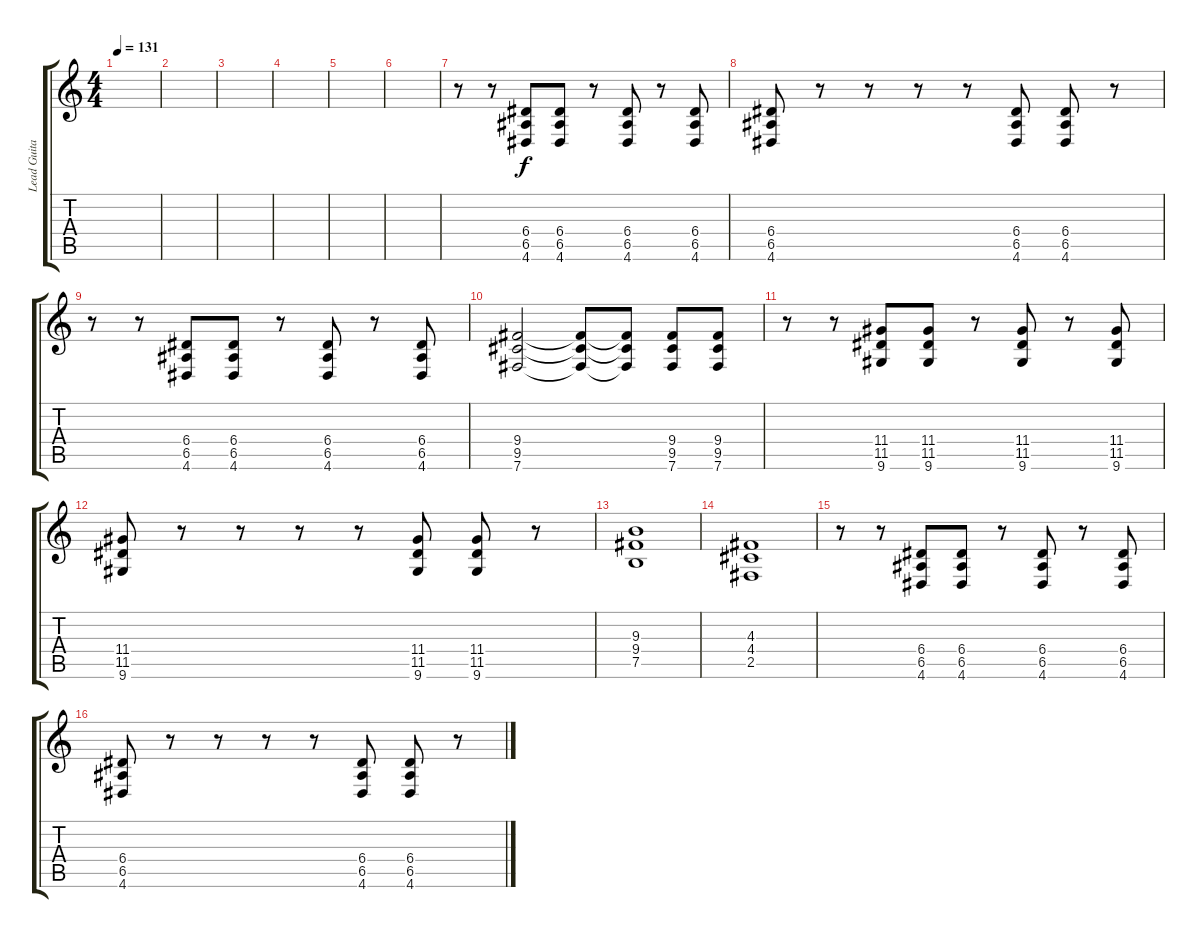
\track ("Lead Guitar, Effects" "Lead Guita") {instrument distortionguitar}
\staff {score tabs}
\tuning (B3 Gb3 D3 A2 E2 B1) {hide}
\ts (4 4)
\tempo 131
\clef g2
\ks c
|
|
|
|
|
|
r.8 r.8 (6.4 6.5 4.6).8 (6.4 6.5 4.6).8 r.8 (6.4 6.5 4.6).8 r.8 (6.4 6.5 4.6).8 |
(6.4 6.5 4.6).8 r.8 r.8 r.8 r.8 (6.4 6.5 4.6).8 (6.4 6.5 4.6).8 r.8 |
r.8 r.8 (6.4 6.5 4.6).8 (6.4 6.5 4.6).8 r.8 (6.4 6.5 4.6).8 r.8 (6.4 6.5 4.6).8 |
(9.4 9.5 7.6).2 (9.4{t} 9.5{t} 7.6{t}).8 (9.4{t} 9.5{t} 7.6{t}).8 (9.4 9.5 7.6).8 (9.4 9.5 7.6).8 |
r.8 r.8 (11.4 11.5 9.6).8 (11.4 11.5 9.6).8 r.8 (11.4 11.5 9.6).8 r.8 (11.4 11.5 9.6).8 |
(11.4 11.5 9.6).8 r.8 r.8 r.8 r.8 (11.4 11.5 9.6).8 (11.4 11.5 9.6).8 r.8 |
(9.3 9.4 7.5).1 |
(4.3 4.4 2.5).1 |
r.8 r.8 (6.4 6.5 4.6).8 (6.4 6.5 4.6).8 r.8 (6.4 6.5 4.6).8 r.8 (6.4 6.5 4.6).8 |
(6.4 6.5 4.6).8 r.8 r.8 r.8 r.8 (6.4 6.5 4.6).8 (6.4 6.5 4.6).8 r.8
